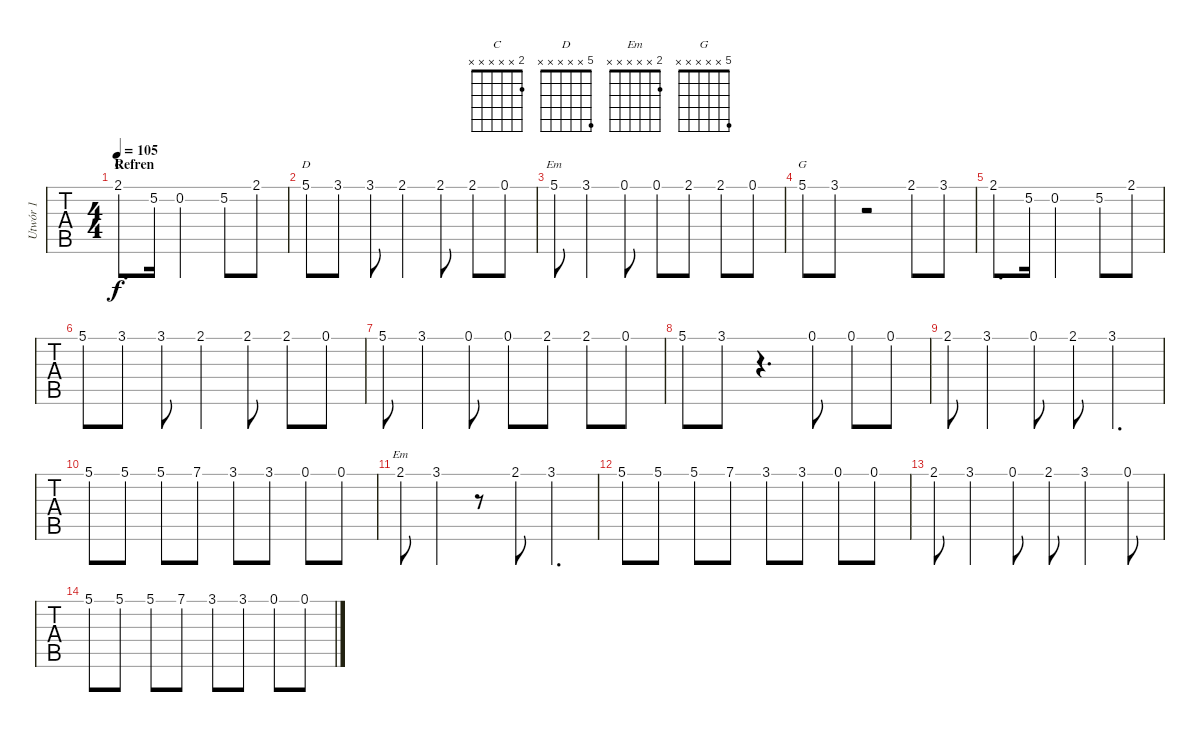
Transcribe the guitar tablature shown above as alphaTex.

\track ("Utwór 1" "Utwór 1") {instrument acousticguitarsteel}
\staff {tabs}
\tuning (E4 B3 G3 D3 A2 E2) {hide}
\chord ("C" 2 x x x x x)
\chord ("D" 5 x x x x x)
\chord ("Em" 5 x x x x x)
\chord ("G" 5 x x x x x)
\chord ("Em" 2 x x x x x)
\ts (4 4)
\section ("" "Refren")
\tempo 105
\clef g2
\ks c
2.1.8{d ch "C" dy f} 5.2.16 0.2.2 5.2.8 2.1.8 |
5.1.8{ch "D"} 3.1.8 3.1.8 2.1.4 2.1.8 2.1.8 0.1.8 |
5.1.8{ch "Em"} 3.1.4 0.1.8 0.1.8 2.1.8 2.1.8 0.1.8 |
5.1.8{ch "G"} 3.1.8 r.2 2.1.8 3.1.8 |
2.1.8{d} 5.2.16 0.2.2 5.2.8 2.1.8 |
5.1.8 3.1.8 3.1.8 2.1.4 2.1.8 2.1.8 0.1.8 |
5.1.8 3.1.4 0.1.8 0.1.8 2.1.8 2.1.8 0.1.8 |
5.1.8 3.1.8 r.4{d} 0.1.8 0.1.8 0.1.8 |
2.1.8 3.1.4 0.1.8 2.1.8 3.1.4{d} |
5.1.8 5.1.8 5.1.8 7.1.8 3.1.8 3.1.8 0.1.8 0.1.8 |
2.1.8{ch "Em"} 3.1.4 r.8 2.1.8 3.1.4{d} |
5.1.8 5.1.8 5.1.8 7.1.8 3.1.8 3.1.8 0.1.8 0.1.8 |
2.1.8 3.1.4 0.1.8 2.1.8 3.1.4 0.1.8 |
5.1.8 5.1.8 5.1.8 7.1.8 3.1.8 3.1.8 0.1.8 0.1.8
